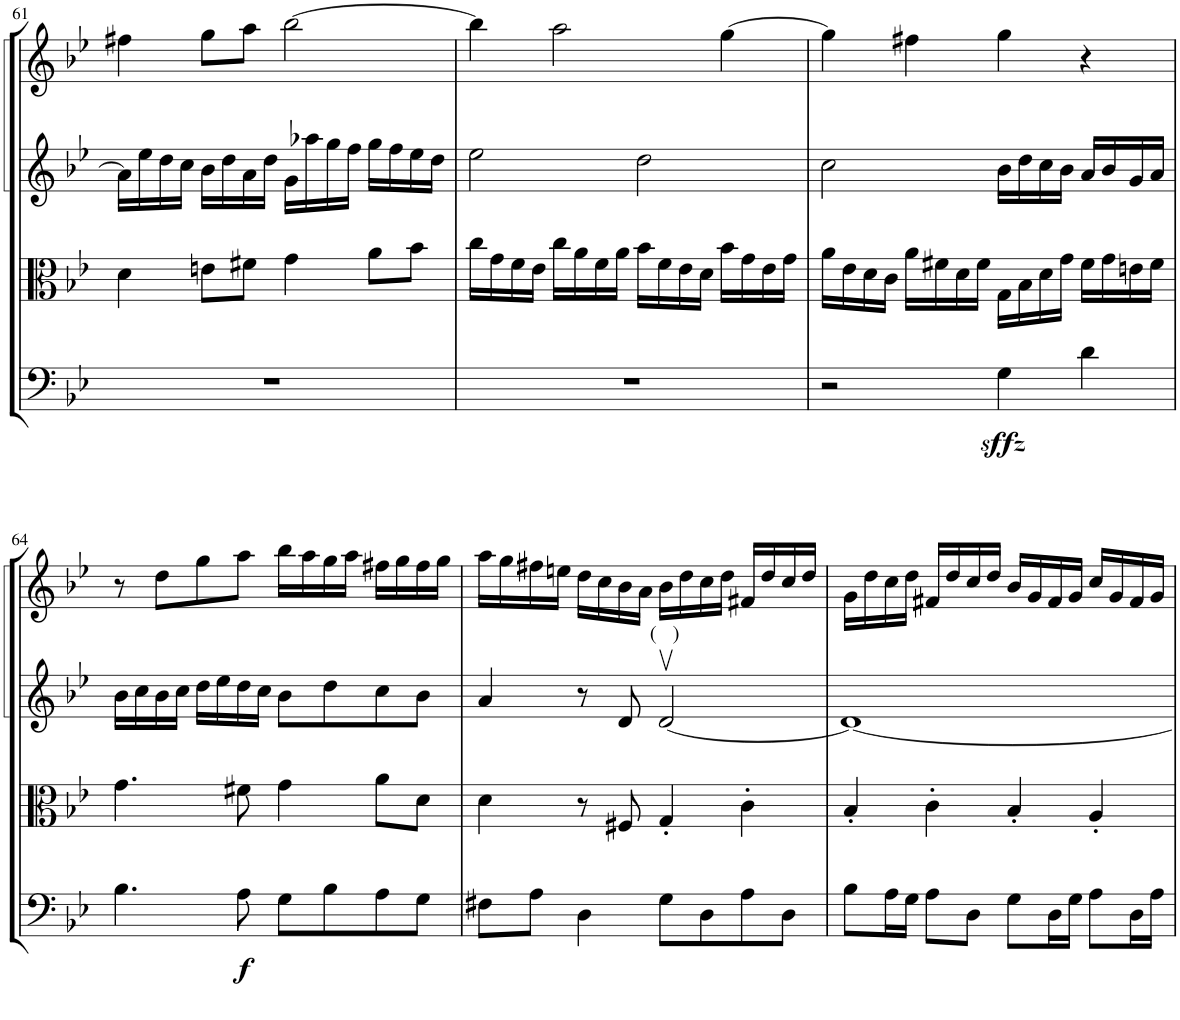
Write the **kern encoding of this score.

**kern	**dynam	**kern	**kern	**kern
*part4	*part4	*part3	*part2	*part1
*staff4	*staff4	*staff3	*staff2	*staff1
*I"Violoncello	*	*I"Viola	*I"Violin II	*I"Violin I
*I'Vc	*	*I'Vla	*I'Vln	*I'Vln
!!LO:PB:g=z
*clefF4	*	*clefC3	*clefG2	*clefG2
*k[b-e-]	*	*k[b-e-]	*k[b-e-]	*k[b-e-]
*M4/4	*	*M4/4	*M4/4	*M4/4
*met(c)	*	*met(c)	*met(c)	*met(c)
=61	=61	=61	=61	=61
1r	.	4d\	16a\LL]	4ff#X\
.	.	.	16ee-\	.
.	.	.	16dd\	.
.	.	.	16cc\JJ	.
.	.	8en\L	16b-\LL	8gg\L
.	.	.	16dd\	.
.	.	8f#X\J	16a\	8aa\J
.	.	.	16dd\JJ	.
.	.	4g\	16g\LL	[2bb-\
.	.	.	16aa-X\	.
.	.	.	16gg\	.
.	.	.	16ff\JJ	.
.	.	8a\L	16gg\LL	.
.	.	.	16ff\	.
.	.	8b-\J	16ee-\	.
.	.	.	16dd\JJ	.
=62	=62	=62	=62	=62
1r	.	16cc\LL	2ee-\	4bb-\]
.	.	16g\	.	.
.	.	16f\	.	.
.	.	16e-\JJ	.	.
.	.	16cc\LL	.	2aa\
.	.	16a\	.	.
.	.	16f\	.	.
.	.	16a\JJ	.	.
.	.	16b-\LL	2dd\	.
.	.	16f\	.	.
.	.	16e-\	.	.
.	.	16d\JJ	.	.
.	.	16b-\LL	.	[4gg\
.	.	16g\	.	.
.	.	16e-\	.	.
.	.	16g\JJ	.	.
=63	=63	=63	=63	=63
2r	.	16a\LL	2cc\	4gg\]
.	.	16e-\	.	.
.	.	16d\	.	.
.	.	16c\JJ	.	.
.	.	16a\LL	.	4ff#X\
.	.	16f#X\	.	.
.	.	16d\	.	.
.	.	16f#\JJ	.	.
!	!LO:DY:b	!	!	!
4G\	sffz	16G\LL	16b-\LL	4gg\
.	.	16B-\	16dd\	.
.	.	16d\	16cc\	.
.	.	16g\JJ	16b-\JJ	.
4d\	.	16f#\LL	16a/LL	4r
.	.	16g\	16b-/	.
.	.	16en\	16g/	.
.	.	16f#\JJ	16a/JJ	.
!!LO:LB:g=z
=64	=64	=64	=64	=64
4.B-\	.	4.g\	16b-\LL	8r
.	.	.	16cc\	.
.	.	.	16b-\	8dd\L
.	.	.	16cc\JJ	.
.	.	.	16dd\LL	8gg\
.	.	.	16ee-\	.
!	!LO:DY:b	!	!	!
8A\	f	8f#X\	16dd\	8aa\J
.	.	.	16cc\JJ	.
8G\L	.	4g\	8b-\L	16bb-\LL
.	.	.	.	16aa\
8B-\	.	.	8dd\	16gg\
.	.	.	.	16aa\JJ
8A\	.	8a\L	8cc\	16ff#X\LL
.	.	.	.	16gg\
8G\J	.	8d\J	8b-\J	16ff#\
.	.	.	.	16gg\JJ
=65	=65	=65	=65	=65
8F#X\L	.	4d\	4a/	16aa\LL
.	.	.	.	16gg\
8A\J	.	.	.	16ff#X\
.	.	.	.	16een\JJ
4D\	.	8r	8r	16dd\LL
.	.	.	.	16cc\
.	.	8F#X/	8d/	16b-\
.	.	.	.	16a\JJ
!	!	!	!LO:TX:a:t=(   )	!
8G\L	.	4G'/	[2dv/	16b-\LL
.	.	.	.	16dd\
8D\	.	.	.	16cc\
.	.	.	.	16dd\JJ
8A\	.	4c'\	.	16f#X/LL
.	.	.	.	16dd/
8D\J	.	.	.	16cc/
.	.	.	.	16dd/JJ
=66	=66	=66	=66	=66
8B-\L	.	4B-'/	1d_	16g\LL
.	.	.	.	16dd\
16A\L	.	.	.	16cc\
16G\JJ	.	.	.	16dd\JJ
8A\L	.	4c'\	.	16f#X/LL
.	.	.	.	16dd/
8D\J	.	.	.	16cc/
.	.	.	.	16dd/JJ
8G\L	.	4B-'/	.	16b-/LL
.	.	.	.	16g/
16D\L	.	.	.	16f#/
16G\JJ	.	.	.	16g/JJ
8A\L	.	4A'/	.	16cc/LL
.	.	.	.	16g/
16D\L	.	.	.	16f#/
16A\JJ	.	.	.	16g/JJ
=	=	=	=	=
*-	*-	*-	*-	*-
